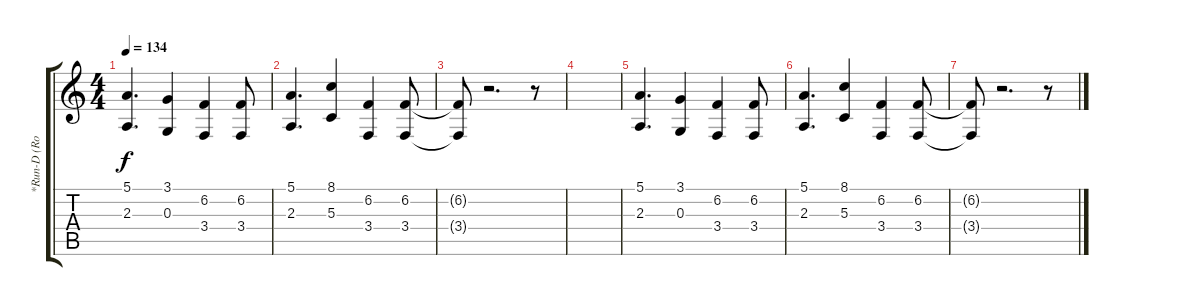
\track ("*Run-D (Robot Vocal)" "*Run-D (Ro") {instrument lead2sawtooth}
\staff {score tabs}
\tuning (E4 B3 G3 D3 A2 E2) {hide}
\ts (4 4)
\tempo 134
\clef g2
\ks c
(5.1 2.3).4{d dy f} (3.1 0.3).4 (6.2 3.4).4 (6.2 3.4).8 |
(5.1 2.3).4{d} (8.1 5.3).4 (6.2 3.4).4 (6.2 3.4).8 |
(6.2{t} 3.4{t}).8 r.2{d} r.8 |
|
(5.1 2.3).4{d} (3.1 0.3).4 (6.2 3.4).4 (6.2 3.4).8 |
(5.1 2.3).4{d} (8.1 5.3).4 (6.2 3.4).4 (6.2 3.4).8 |
(6.2{t} 3.4{t}).8 r.2{d} r.8
